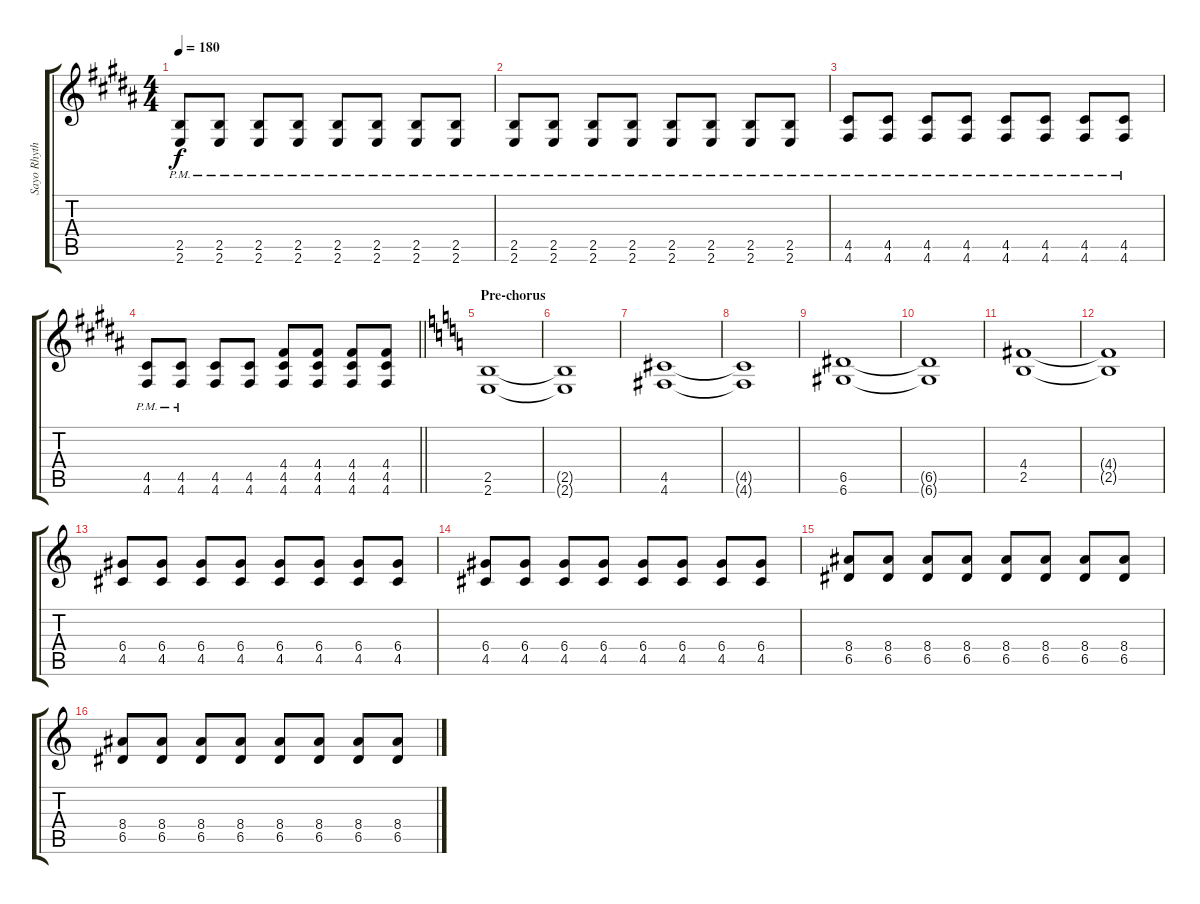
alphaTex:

\track ("Sayo Rhythmic Guitar" "Sayo Rhyth") {instrument distortionguitar}
\staff {score tabs}
\tuning (E4 B3 G3 D3 A2 D2) {hide}
\ts (4 4)
\tempo 180
\clef g2
\ks b
(2.5{pm} 2.6{pm}).8{dy f} (2.5{pm} 2.6{pm}).8 (2.5{pm} 2.6{pm}).8 (2.5{pm} 2.6{pm}).8 (2.5{pm} 2.6{pm}).8 (2.5{pm} 2.6{pm}).8 (2.5{pm} 2.6{pm}).8 (2.5{pm} 2.6{pm}).8 |
(2.5{pm} 2.6{pm}).8 (2.5{pm} 2.6{pm}).8 (2.5{pm} 2.6{pm}).8 (2.5{pm} 2.6{pm}).8 (2.5{pm} 2.6{pm}).8 (2.5{pm} 2.6{pm}).8 (2.5{pm} 2.6{pm}).8 (2.5{pm} 2.6{pm}).8 |
(4.5{pm} 4.6{pm}).8 (4.5{pm} 4.6{pm}).8 (4.5{pm} 4.6{pm}).8 (4.5{pm} 4.6{pm}).8 (4.5{pm} 4.6{pm}).8 (4.5{pm} 4.6{pm}).8 (4.5{pm} 4.6{pm}).8 (4.5{pm} 4.6{pm}).8 |
\barLineRight lightlight
(4.5{pm} 4.6{pm}).8 (4.5{pm} 4.6{pm}).8 (4.5 4.6).8 (4.5 4.6).8 (4.4 4.5 4.6).8 (4.4 4.5 4.6).8 (4.4 4.5 4.6).8 (4.4 4.5 4.6).8 |
\section ("" "Pre-chorus")
\ks c
(2.5 2.6).1 |
(2.5{t} 2.6{t}).1 |
(4.5 4.6).1 |
(4.5{t} 4.6{t}).1 |
(6.5 6.6).1 |
(6.5{t} 6.6{t}).1 |
(4.4 2.5).1 |
(4.4{t} 2.5{t}).1 |
(6.4 4.5).8 (6.4 4.5).8 (6.4 4.5).8 (6.4 4.5).8 (6.4 4.5).8 (6.4 4.5).8 (6.4 4.5).8 (6.4 4.5).8 |
(6.4 4.5).8 (6.4 4.5).8 (6.4 4.5).8 (6.4 4.5).8 (6.4 4.5).8 (6.4 4.5).8 (6.4 4.5).8 (6.4 4.5).8 |
(8.4 6.5).8 (8.4 6.5).8 (8.4 6.5).8 (8.4 6.5).8 (8.4 6.5).8 (8.4 6.5).8 (8.4 6.5).8 (8.4 6.5).8 |
(8.4 6.5).8 (8.4 6.5).8 (8.4 6.5).8 (8.4 6.5).8 (8.4 6.5).8 (8.4 6.5).8 (8.4 6.5).8 (8.4 6.5).8
